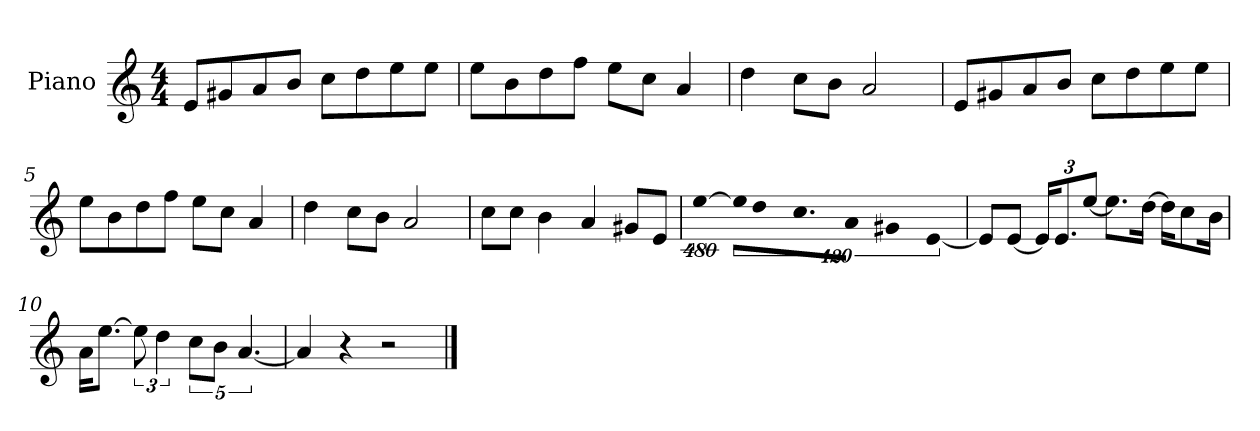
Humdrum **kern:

**kern
*part1
*staff1
*I"Piano
*I'P-no
*clefG2
*k[]
*M4/4
*MM90
=1
8e/L
8g#X/
8a/
8b/J
8cc\L
8dd\
8ee\
8ee\J
=2
8ee\L
8b\
8dd\
8ff\J
8ee\L
8cc\J
4a/
=3
4dd\
8cc\L
8b\J
2a/
=4
8e/L
8g#X/
8a/
8b/J
8cc\L
8dd\
8ee\
8ee\J
=5
8ee\L
8b\
8dd\
8ff\J
8ee\L
8cc\J
4a/
=6
4dd\
8cc\L
8b\J
2a/
!!LO:LB:g=z
=7
8cc\L
8cc\J
4b\
4a/
8g#X/L
8e/J
=8
!LO:N:vis=4
[1920%427ee\
!LO:N:vis=16
1920%107ee\KL]
!LO:N:vis=8
640%71dd\
9.cc\
!LO:N:vis=8
640%71a\J
!LO:N:vis=4
1920%427g#X/
!LO:N:vis=8
[640%71e/
=9
8e/L]
[8e/J
*Xbrackettup
24e/KL]
12.e/
[12ee/J
8.ee\L]
[16dd\Jk
16dd\KL]
8cc\
16b\Jk
=10
16a\KL
[8.ee\J
*brackettup
12ee\]
6dd\
10cc\L
10b\J
[5.a/
=11
4a/]
4r
2r
==
*-
